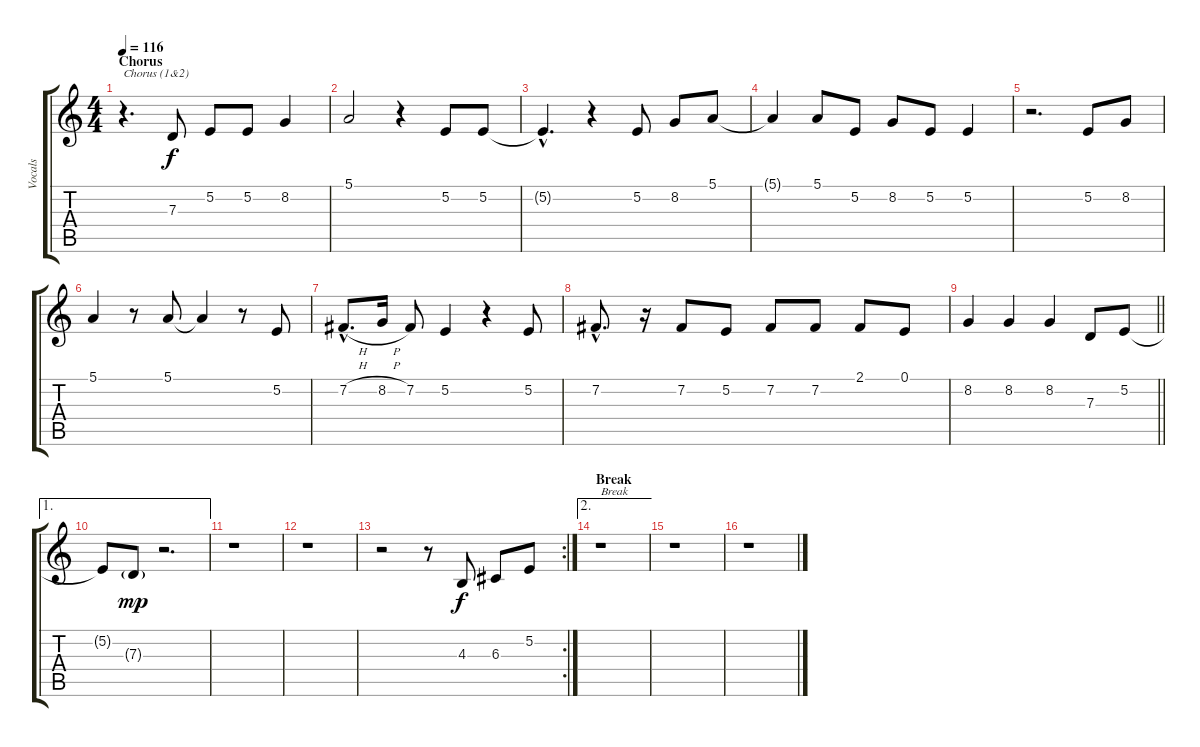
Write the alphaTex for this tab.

\track ("Vocals" "Vocals") {instrument clarinet}
\staff {score tabs}
\tuning (E4 B3 G3 D3 A2 E2) {hide}
\ts (4 4)
\section ("" "Chorus")
\tempo 116
\clef g2
\ks c
r.4{d txt "Chorus (1&2)" dy f} 7.3.8 5.2.8 5.2.8 8.2.4 |
5.1.2 r.4 5.2.8 5.2.8 |
5.2{hac t}.4{d} r.4 5.2.8 8.2.8 5.1.8 |
5.1{t}.4 5.1.8 5.2.8 8.2.8 5.2.8 5.2.4 |
r.2{d} 5.2.8 8.2.8 |
5.1.4 r.8 5.1.8 5.1{t}.4 r.8 5.2.8 |
7.2{h hac}.8{d} 8.2{h}.16 7.2.8 5.2.4 r.4 5.2.8 |
7.2{hac}.8{d} r.16 7.2.8 5.2.8 7.2.8 7.2.8 2.1.8 0.1.8 |
\barLineRight lightlight
8.2.4 8.2.4 8.2.4 7.3.8 5.2.8 |
\ae 1
5.2{t}.8 7.3{g}.8{dy mp} r.2{d} |
r.1 |
r.1 |
\rc 2
r.2 r.8 4.3.8{dy f} 6.3.8 5.2.8 |
\ae 2
\section ("" "Break")
r.1{txt "Break"} |
r.1 |
r.1
